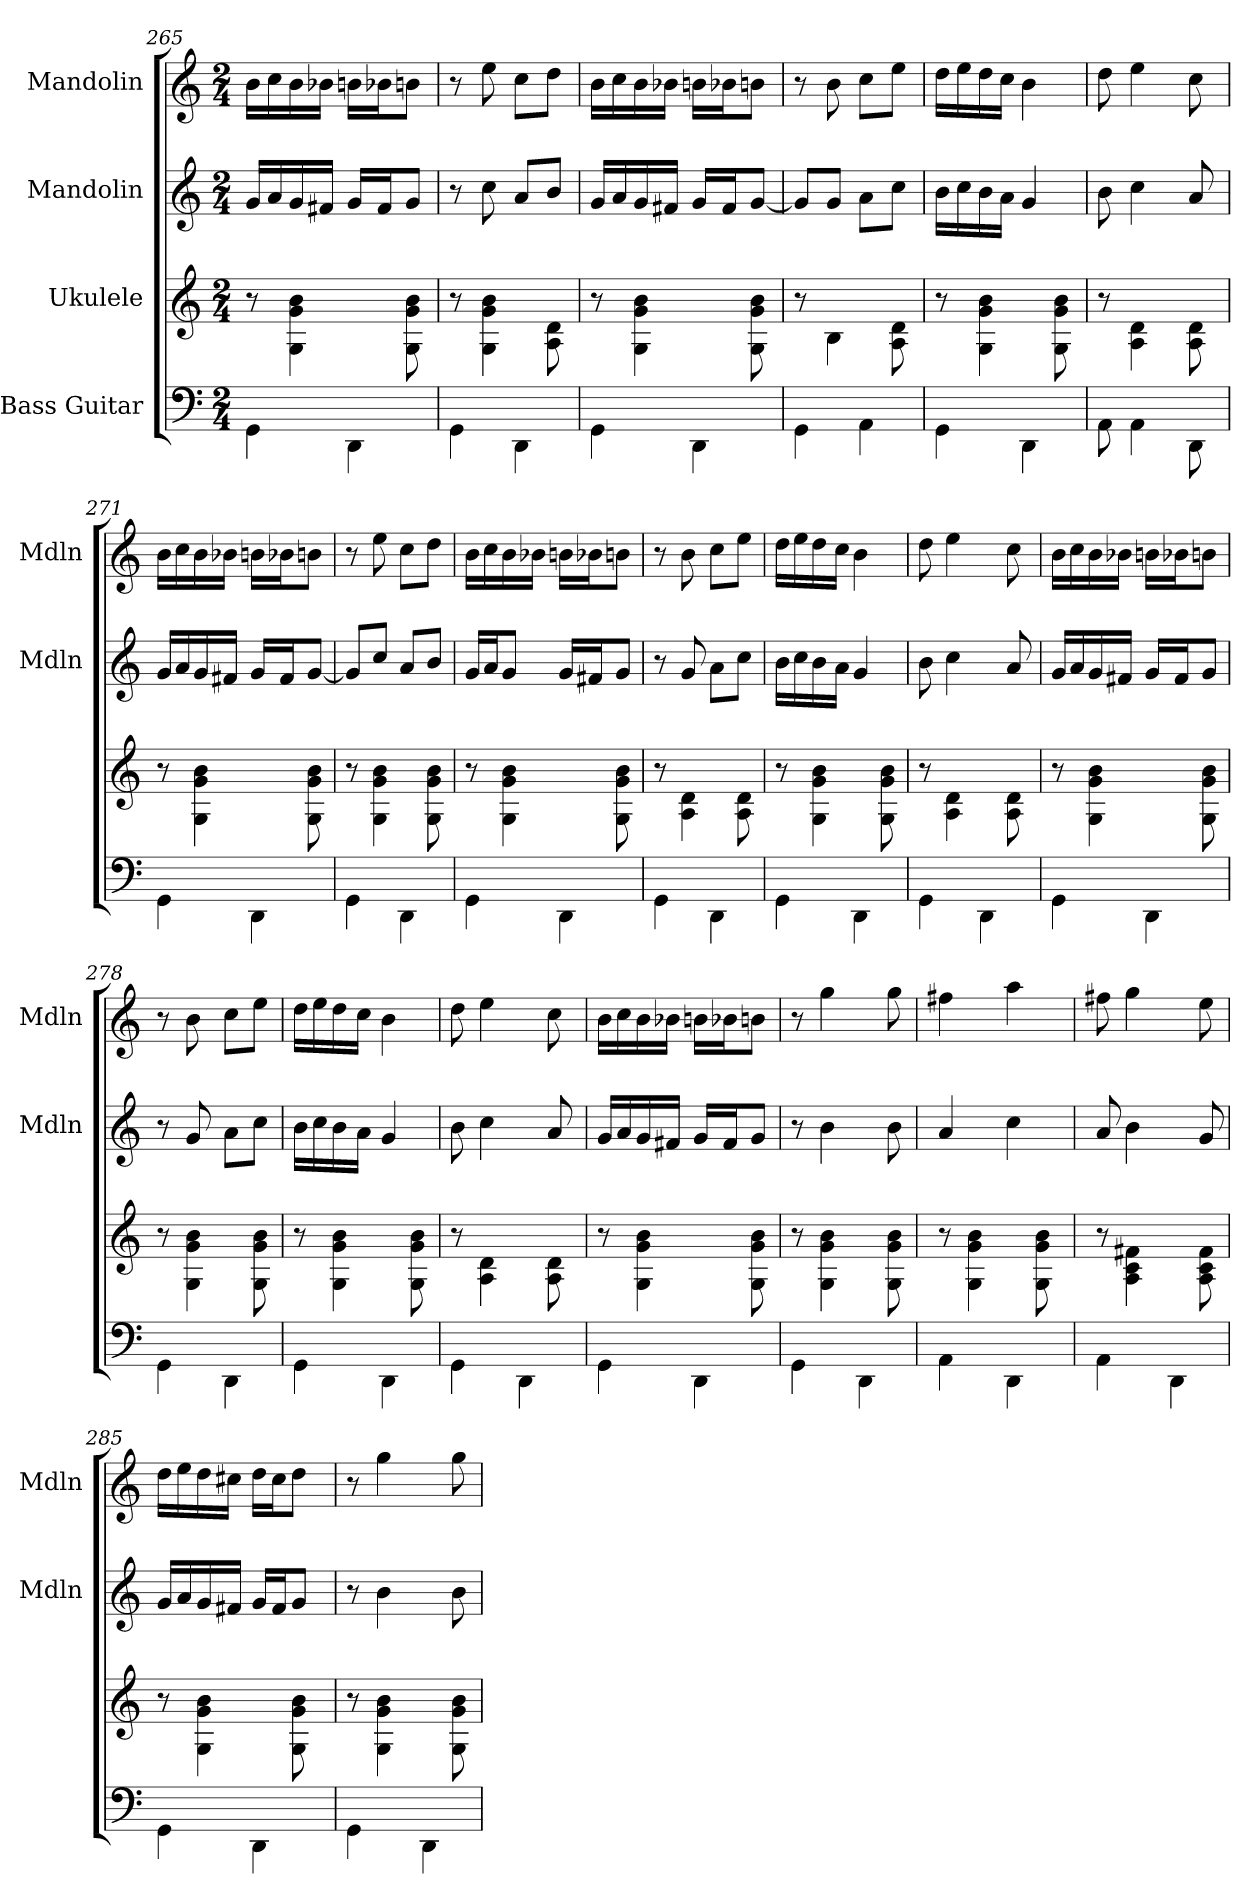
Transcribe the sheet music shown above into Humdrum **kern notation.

**kern	**kern	**kern	**kern
*part4	*part3	*part2	*part1
*staff4	*staff3	*staff2	*staff1
*I"Bass Guitar	*I"Ukulele	*I"Mandolin	*I"Mandolin
*	*	*I'Mdln	*I'Mdln
*	*	*clefG2	*clefG2
*k[]	*k[]	*k[]	*k[]
*M2/4	*M2/4	*M2/4	*M2/4
=265	=265	=265	=265
4GG\	8r	16g/LL	16b\LL
.	.	16a/	16cc\
.	4G\ 4g\ 4b\	16g/	16b\
.	.	16f#X/JJ	16b-X\JJ
4DD\	.	16g/LL	16bn\LL
.	.	16f#/J	16b-X\J
.	8G\ 8g\ 8b\	8g/J	8bn\J
=266	=266	=266	=266
4GG\	8r	8r	8r
.	4G\ 4g\ 4b\	8cc\	8ee\
4DD\	.	8a/L	8cc\L
.	8A\ 8d\	8b/J	8dd\J
=267	=267	=267	=267
4GG\	8r	16g/LL	16b\LL
.	.	16a/	16cc\
.	4G\ 4g\ 4b\	16g/	16b\
.	.	16f#X/JJ	16b-X\JJ
4DD\	.	16g/LL	16bn\LL
.	.	16f#/J	16b-X\J
.	8G\ 8g\ 8b\	[8g/J	8bn\J
!!LO:LB:g=z
=268	=268	=268	=268
4GG\	8r	8g/L]	8r
.	4B\	8g/J	8b\
4AA\	.	8a\L	8cc\L
.	8A\ 8d\	8cc\J	8ee\J
=269	=269	=269	=269
4GG\	8r	16b\LL	16dd\LL
.	.	16cc\	16ee\
.	4G\ 4g\ 4b\	16b\	16dd\
.	.	16a\JJ	16cc\JJ
4DD\	.	4g/	4b\
.	8G\ 8g\ 8b\	.	.
=270	=270	=270	=270
*	*	*	*^
8AA\	8r	8b\	8dd\	12..ryy
4AA\	4A\ 4d\	4cc\	4ee\	.
*	*	*	*MM163	*
.	.	.	.	3ryy
8DD\	8A\ 8d\	8a/	8cc\	.
.	.	.	.	48ryy
=271	=271	=271	=271	=271
4GG\	8r	16g/LL	16b\LL	6ryy
.	.	16a/	16cc\	.
.	4G\ 4g\ 4b\	16g/	16b\	.
.	.	.	.	24ryy
.	.	16f#X/JJ	16b-X\JJ	.
*	*	*	*MM164	*
.	.	.	.	6..ryy
4DD\	.	16g/LL	16bn\LL	.
.	.	16f#/J	16b-X\J	.
.	8G\ 8g\ 8b\	[8g/J	8bn\J	.
*	*	*	*v	*v
=272	=272	=272	=272
4GG\	8r	8g/L]	8r
.	4G\ 4g\ 4b\	8cc/J	8ee\
*	*	*	*MM165
4DD\	.	8a/L	8cc\L
.	8G\ 8g\ 8b\	8b/J	8dd\J
*	*	*	*MM166
=273	=273	=273	=273
4GG\	8r	16g/LL	16b\LL
.	.	16a/J	16cc\
.	4G\ 4g\ 4b\	8g/J	16b\
.	.	.	16b-X\JJ
4DD\	.	16g/LL	16bn\LL
*	*	*	*MM167
.	.	16f#X/J	16b-X\J
.	8G\ 8g\ 8b\	8g/J	8bn\J
!!LO:LB:g=z
=274	=274	=274	=274
4GG\	8r	8r	8r
.	4A\ 4d\	8g/	8b\
4DD\	.	8a\L	8cc\L
.	8A\ 8d\	8cc\J	8ee\J
=275	=275	=275	=275
*	*	*	*^
4GG\	8r	16b\LL	16dd\LL	6ryy
.	.	16cc\	16ee\	.
.	4G\ 4g\ 4b\	16b\	16dd\	.
*	*	*	*MM168	*
.	.	.	.	3ryy
.	.	16a\JJ	16cc\JJ	.
4DD\	.	4g/	4b\	.
.	8G\ 8g\ 8b\	.	.	.
=276	=276	=276	=276	=276
4GG\	8r	8b\	8dd\	12..ryy
.	4A\ 4d\	4cc\	4ee\	.
*	*	*	*MM169	*
.	.	.	.	3ryy
4DD\	.	.	.	.
.	8A\ 8d\	8a/	8cc\	.
.	.	.	.	48ryy
*	*	*	*v	*v
=277	=277	=277	=277
4GG\	8r	16g/LL	16b\LL
.	.	16a/	16cc\
*	*	*	*MM170
.	4G\ 4g\ 4b\	16g/	16b\
.	.	16f#X/JJ	16b-X\JJ
4DD\	.	16g/LL	16bn\LL
.	.	16f#/J	16b-X\J
.	8G\ 8g\ 8b\	8g/J	8bn\J
=278	=278	=278	=278
*	*	*	*^
4GG\	8r	8r	8r	6ryy
.	4G\ 4g\ 4b\	8g/	8b\	.
*	*	*	*MM171	*
.	.	.	.	3ryy
4DD\	.	8a\L	8cc\L	.
.	8G\ 8g\ 8b\	8cc\J	8ee\J	.
=279	=279	=279	=279	=279
4GG\	8r	16b\LL	16dd\LL	6ryy
.	.	16cc\	16ee\	.
.	4G\ 4g\ 4b\	16b\	16dd\	.
.	.	.	.	24ryy
.	.	16a\JJ	16cc\JJ	.
*	*	*	*MM172	*
.	.	.	.	6..ryy
4DD\	.	4g/	4b\	.
.	8G\ 8g\ 8b\	.	.	.
!!LO:PB:g=z	!!
=280	=280	=280	=280	=280
4GG\	8r	8b\	8dd\	8.ryy
.	4A\ 4d\	4cc\	4ee\	.
*	*	*	*MM173	*
.	.	.	.	4ryy
4DD\	.	.	.	.
.	8A\ 8d\	8a/	8cc\	.
.	.	.	.	16ryy
*	*	*	*v	*v
=281	=281	=281	=281
4GG\	8r	16g/LL	16b\LL
.	.	16a/	16cc\
.	4G\ 4g\ 4b\	16g/	16b\
*	*	*	*MM174
.	.	16f#X/JJ	16b-X\JJ
4DD\	.	16g/LL	16bn\LL
.	.	16f#/J	16b-X\J
.	8G\ 8g\ 8b\	8g/J	8bn\J
=282	=282	=282	=282
*	*	*	*^
4GG\	8r	8r	8r	6ryy
.	4G\ 4g\ 4b\	4b\	4gg\	.
*	*	*	*MM175	*
.	.	.	.	3ryy
4DD\	.	.	.	.
.	8G\ 8g\ 8b\	8b\	8gg\	.
=283	=283	=283	=283	=283
4AA\	8r	4a/	4ff#X\	8.ryy
.	4G\ 4g\ 4b\	.	.	.
*	*	*	*MM176	*
.	.	.	.	4ryy
4DD\	.	4cc\	4aa\	.
.	8G\ 8g\ 8b\	.	.	.
.	.	.	.	16ryy
=284	=284	=284	=284	=284
4AA\	8r	8a/	8ff#X\	6ryy
.	4A\ 4c\ 4f#\	4b\	4gg\	.
.	.	.	.	24ryy
*	*	*	*MM177	*
.	.	.	.	6..ryy
4DD\	.	.	.	.
.	8A\ 8c\ 8f#\	8g/	8ee\	.
=285	=285	=285	=285	=285
4GG\	8r	16g/LL	16dd\LL	6ryy
.	.	16a/	16ee\	.
.	4G\ 4g\ 4b\	16g/	16dd\	.
.	.	.	.	24.ryy
.	.	16f#X/JJ	16cc#X\JJ	.
*	*	*	*MM178	*
.	.	.	.	6ryy
4DD\	.	16g/LL	16dd\LL	.
.	.	16f#/J	16cc#\J	.
.	8G\ 8g\ 8b\	8g/J	8dd\J	.
.	.	.	.	12ryy
.	.	.	.	48ryy
=286	=286	=286	=286	=286
4GG\	8r	8r	8r	6ryy
.	4G\ 4g\ 4b\	4b\	4gg\	.
.	.	.	.	24ryy
*	*	*	*MM179	*
.	.	.	.	6..ryy
4DD\	.	.	.	.
.	8G\ 8g\ 8b\	8b\	8gg\	.
*	*	*	*v	*v
=	=	=	=
*-	*-	*-	*-
